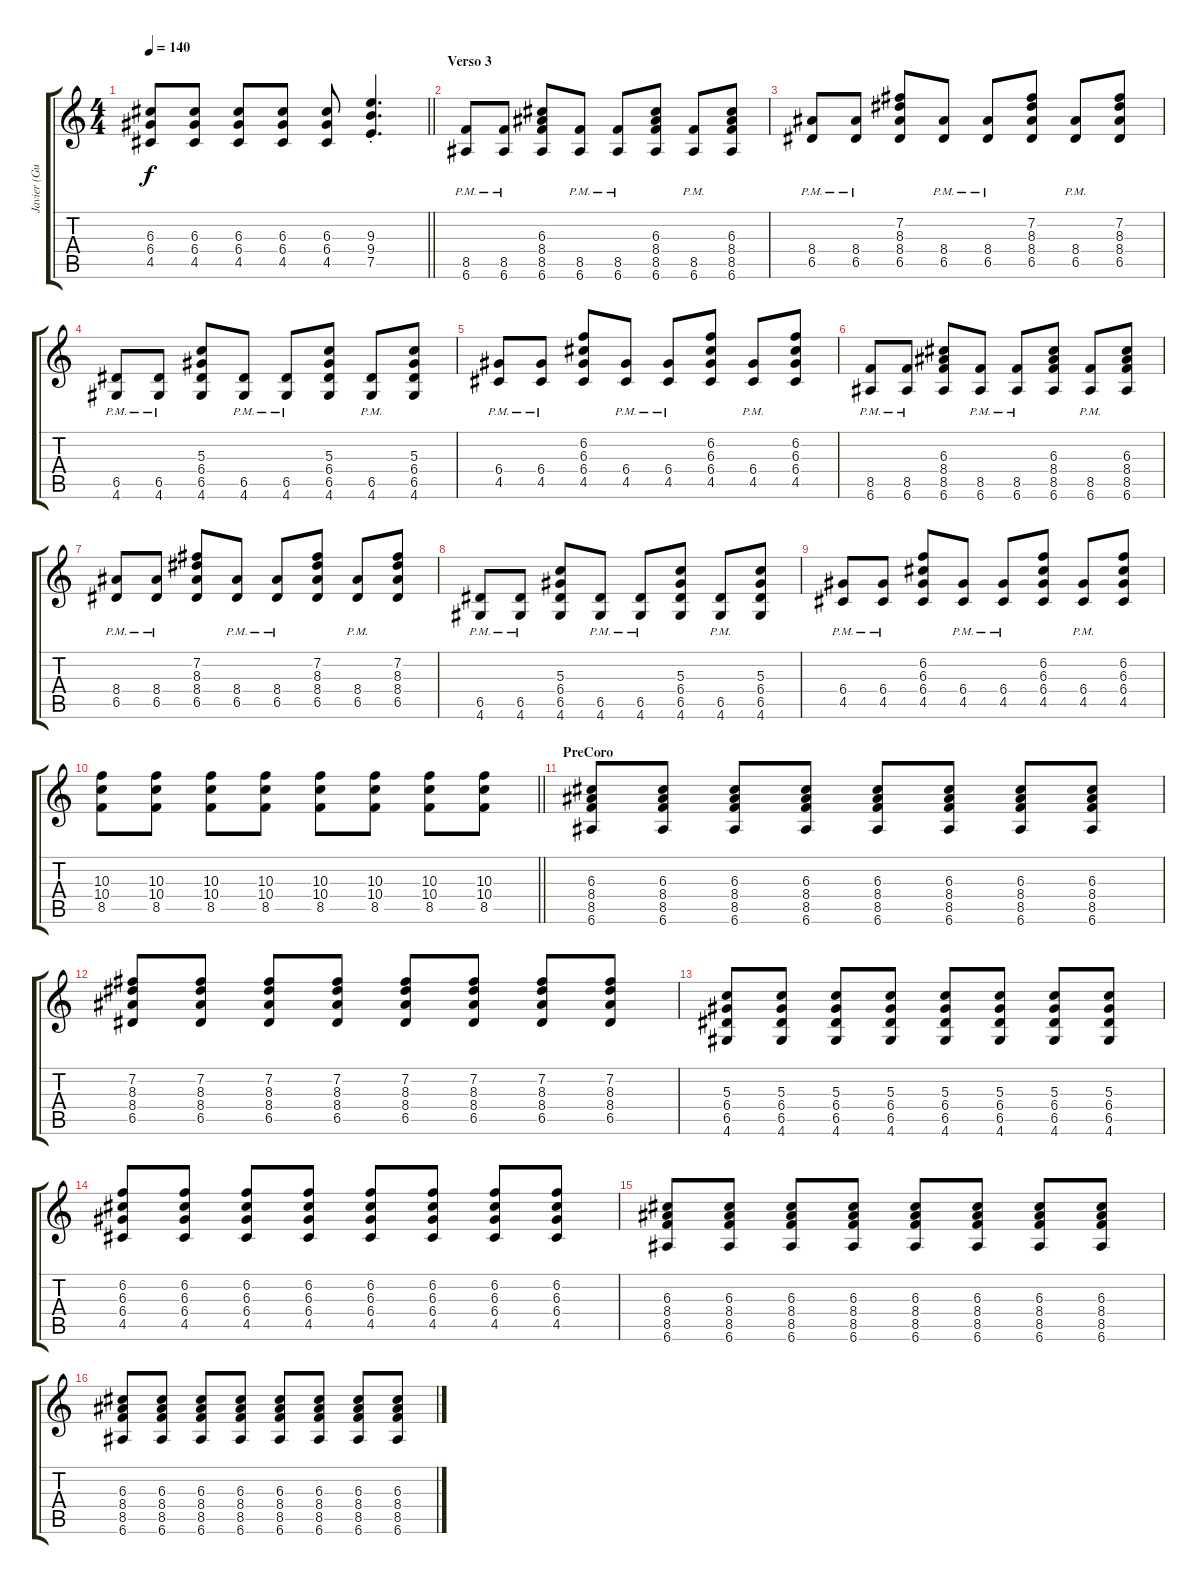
\track ("Javier (Guitarra)" "Javier (Gu") {instrument distortionguitar}
\staff {score tabs}
\tuning (E4 B3 G3 D3 A2 E2) {hide}
\ts (4 4)
\tempo 140
\clef g2
\barLineRight lightlight
\ks aminor
(6.3{t} 6.4{t} 4.5{t}).8{dy f} (6.3 6.4 4.5).8 (6.3 6.4 4.5).8 (6.3 6.4 4.5).8 (6.3 6.4 4.5).8 (9.3{st} 9.4{st} 7.5{st}).4{d} |
\section ("" "Verso 3")
(8.5{pm} 6.6{pm}).8{instrument distortionguitar} (8.5{pm} 6.6{pm}).8 (6.3 8.4 8.5 6.6).8 (8.5{pm} 6.6{pm}).8 (8.5{pm} 6.6{pm}).8 (6.3 8.4 8.5 6.6).8 (8.5{pm} 6.6{pm}).8 (6.3 8.4 8.5 6.6).8 |
(8.4{pm} 6.5{pm}).8 (8.4{pm} 6.5{pm}).8 (7.2 8.3 8.4 6.5).8 (8.4{pm} 6.5{pm}).8 (8.4{pm} 6.5{pm}).8 (7.2 8.3 8.4 6.5).8 (8.4{pm} 6.5{pm}).8 (7.2 8.3 8.4 6.5).8 |
(6.5{pm} 4.6{pm}).8 (6.5{pm} 4.6{pm}).8 (5.3 6.4 6.5 4.6).8 (6.5{pm} 4.6{pm}).8 (6.5{pm} 4.6{pm}).8 (5.3 6.4 6.5 4.6).8 (6.5{pm} 4.6{pm}).8 (5.3 6.4 6.5 4.6).8 |
(6.4{pm} 4.5{pm}).8 (6.4{pm} 4.5{pm}).8 (6.2 6.3 6.4 4.5).8 (6.4{pm} 4.5{pm}).8 (6.4{pm} 4.5{pm}).8 (6.2 6.3 6.4 4.5).8 (6.4{pm} 4.5{pm}).8 (6.2 6.3 6.4 4.5).8 |
(8.5{pm} 6.6{pm}).8{instrument distortionguitar} (8.5{pm} 6.6{pm}).8 (6.3 8.4 8.5 6.6).8 (8.5{pm} 6.6{pm}).8 (8.5{pm} 6.6{pm}).8 (6.3 8.4 8.5 6.6).8 (8.5{pm} 6.6{pm}).8 (6.3 8.4 8.5 6.6).8 |
(8.4{pm} 6.5{pm}).8 (8.4{pm} 6.5{pm}).8 (7.2 8.3 8.4 6.5).8 (8.4{pm} 6.5{pm}).8 (8.4{pm} 6.5{pm}).8 (7.2 8.3 8.4 6.5).8 (8.4{pm} 6.5{pm}).8 (7.2 8.3 8.4 6.5).8 |
(6.5{pm} 4.6{pm}).8 (6.5{pm} 4.6{pm}).8 (5.3 6.4 6.5 4.6).8 (6.5{pm} 4.6{pm}).8 (6.5{pm} 4.6{pm}).8 (5.3 6.4 6.5 4.6).8 (6.5{pm} 4.6{pm}).8 (5.3 6.4 6.5 4.6).8 |
(6.4{pm} 4.5{pm}).8 (6.4{pm} 4.5{pm}).8 (6.2 6.3 6.4 4.5).8 (6.4{pm} 4.5{pm}).8 (6.4{pm} 4.5{pm}).8 (6.2 6.3 6.4 4.5).8 (6.4{pm} 4.5{pm}).8 (6.2 6.3 6.4 4.5).8 |
\barLineRight lightlight
(10.3 10.4 8.5).8 (10.3 10.4 8.5).8 (10.3 10.4 8.5).8 (10.3 10.4 8.5).8 (10.3 10.4 8.5).8 (10.3 10.4 8.5).8 (10.3 10.4 8.5).8 (10.3 10.4 8.5).8 |
\section ("" "PreCoro")
(6.3 8.4 8.5 6.6).8{instrument distortionguitar} (6.3 8.4 8.5 6.6).8 (6.3 8.4 8.5 6.6).8 (6.3 8.4 8.5 6.6).8 (6.3 8.4 8.5 6.6).8 (6.3 8.4 8.5 6.6).8 (6.3 8.4 8.5 6.6).8 (6.3 8.4 8.5 6.6).8 |
(7.2 8.3 8.4 6.5).8 (7.2 8.3 8.4 6.5).8 (7.2 8.3 8.4 6.5).8 (7.2 8.3 8.4 6.5).8 (7.2 8.3 8.4 6.5).8 (7.2 8.3 8.4 6.5).8 (7.2 8.3 8.4 6.5).8 (7.2 8.3 8.4 6.5).8 |
(5.3 6.4 6.5 4.6).8 (5.3 6.4 6.5 4.6).8 (5.3 6.4 6.5 4.6).8 (5.3 6.4 6.5 4.6).8 (5.3 6.4 6.5 4.6).8 (5.3 6.4 6.5 4.6).8 (5.3 6.4 6.5 4.6).8 (5.3 6.4 6.5 4.6).8 |
(6.2 6.3 6.4 4.5).8 (6.2 6.3 6.4 4.5).8 (6.2 6.3 6.4 4.5).8 (6.2 6.3 6.4 4.5).8 (6.2 6.3 6.4 4.5).8 (6.2 6.3 6.4 4.5).8 (6.2 6.3 6.4 4.5).8 (6.2 6.3 6.4 4.5).8 |
(6.3 8.4 8.5 6.6).8 (6.3 8.4 8.5 6.6).8 (6.3 8.4 8.5 6.6).8 (6.3 8.4 8.5 6.6).8 (6.3 8.4 8.5 6.6).8 (6.3 8.4 8.5 6.6).8 (6.3 8.4 8.5 6.6).8 (6.3 8.4 8.5 6.6).8 |
(6.3 8.4 8.5 6.6).8 (6.3 8.4 8.5 6.6).8 (6.3 8.4 8.5 6.6).8 (6.3 8.4 8.5 6.6).8 (6.3 8.4 8.5 6.6).8 (6.3 8.4 8.5 6.6).8 (6.3 8.4 8.5 6.6).8 (6.3 8.4 8.5 6.6).8
